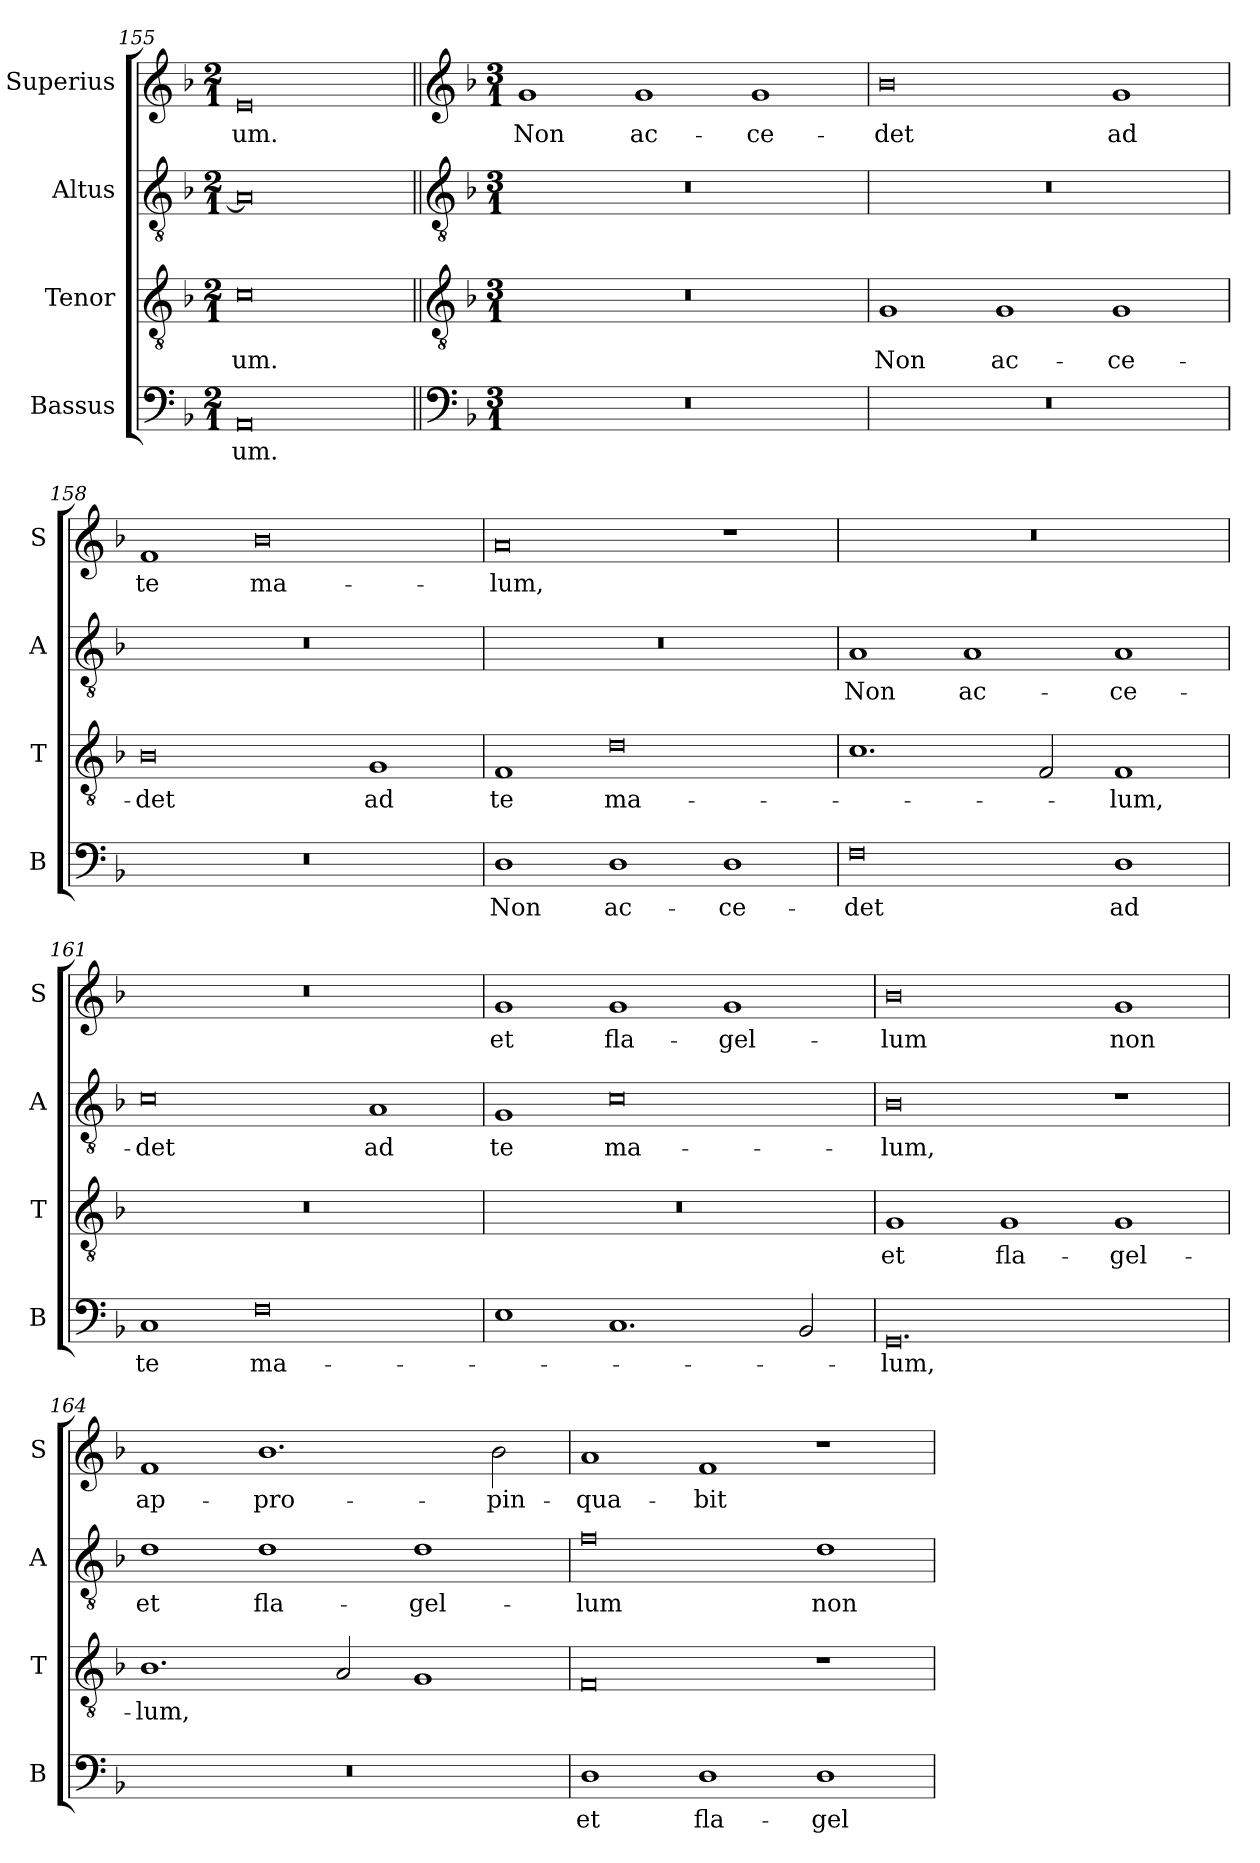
**kern	**text	**kern	**text	**kern	**text	**kern	**text
*part4	*part4	*part3	*part3	*part2	*part2	*part1	*part1
*staff4	*staff4	*staff3	*staff3	*staff2	*staff2	*staff1	*staff1
*I"Bassus	*	*I"Tenor	*	*I"Altus	*	*I"Superius	*
*I'B	*	*I'T	*	*I'A	*	*I'S	*
*clefF4	*	*clefGv2	*	*clefGv2	*	*clefG2	*
*k[b-]	*	*k[b-]	*	*k[b-]	*	*k[b-]	*
*M2/1	*	*M2/1	*	*M2/1	*	*M2/1	*
=155	=155	=155	=155	=155	=155	=155	=155
0AA	-um.	0c	-um.	0A]	.	0e	-um.
!!LO:LB:g=z
=156||	=156||	=156||	=156||	=156||	=156||	=156||	=156||
*clefF4	*	*clefGv2	*	*clefGv2	*	*clefG2	*
*k[b-]	*	*k[b-]	*	*k[b-]	*	*k[b-]	*
*M3/1	*	*M3/1	*	*M3/1	*	*M3/1	*
0.r	.	0.r	.	0.r	.	1g	Non
.	.	.	.	.	.	1g	ac-
.	.	.	.	.	.	1g	-ce-
=157	=157	=157	=157	=157	=157	=157	=157
0.r	.	1G	Non	0.r	.	0b-	-det
.	.	1G	ac-	.	.	.	.
.	.	1G	-ce-	.	.	1g	ad
=158	=158	=158	=158	=158	=158	=158	=158
0.r	.	0B-	-det	0.r	.	1f	te
.	.	.	.	.	.	0b-	ma-
.	.	1G	ad	.	.	.	.
=159	=159	=159	=159	=159	=159	=159	=159
1D	Non	1F	te	0.r	.	0a	-lum,
1D	ac-	0d	ma-	.	.	.	.
1D	-ce-	.	.	.	.	1r	.
=160	=160	=160	=160	=160	=160	=160	=160
0F	-det	1.c	.	1A	Non	0.r	.
.	.	.	.	1A	ac-	.	.
.	.	2F/	.	.	.	.	.
1D	ad	1F	-lum,	1A	-ce-	.	.
=161	=161	=161	=161	=161	=161	=161	=161
1C	te	0.r	.	0c	-det	0.r	.
0F	ma-	.	.	.	.	.	.
.	.	.	.	1A	ad	.	.
=162	=162	=162	=162	=162	=162	=162	=162
1E	.	0.r	.	1G	te	1g	et
1.C	.	.	.	0c	ma-	1g	fla-
.	.	.	.	.	.	1g	-gel-
2BB-/	.	.	.	.	.	.	.
=163	=163	=163	=163	=163	=163	=163	=163
0.GG	-lum,	1G	et	0B-	-lum,	0b-	-lum
.	.	1G	fla-	.	.	.	.
.	.	1G	-gel-	1r	.	1g	non
=164	=164	=164	=164	=164	=164	=164	=164
0.r	.	1.B-	-lum,	1d	et	1f	ap-
.	.	.	.	1d	fla-	1.b-	-pro-
.	.	2A/	.	.	.	.	.
.	.	1G	.	1d	-gel-	.	.
.	.	.	.	.	.	2b-\	-pin-
=165	=165	=165	=165	=165	=165	=165	=165
1D	et	0F	.	0f	-lum	1a	-qua-
1D	fla-	.	.	.	.	1f	-bit
1D	-gel-	1r	.	1d	non	1r	.
=	=	=	=	=	=	=	=
*-	*-	*-	*-	*-	*-	*-	*-
